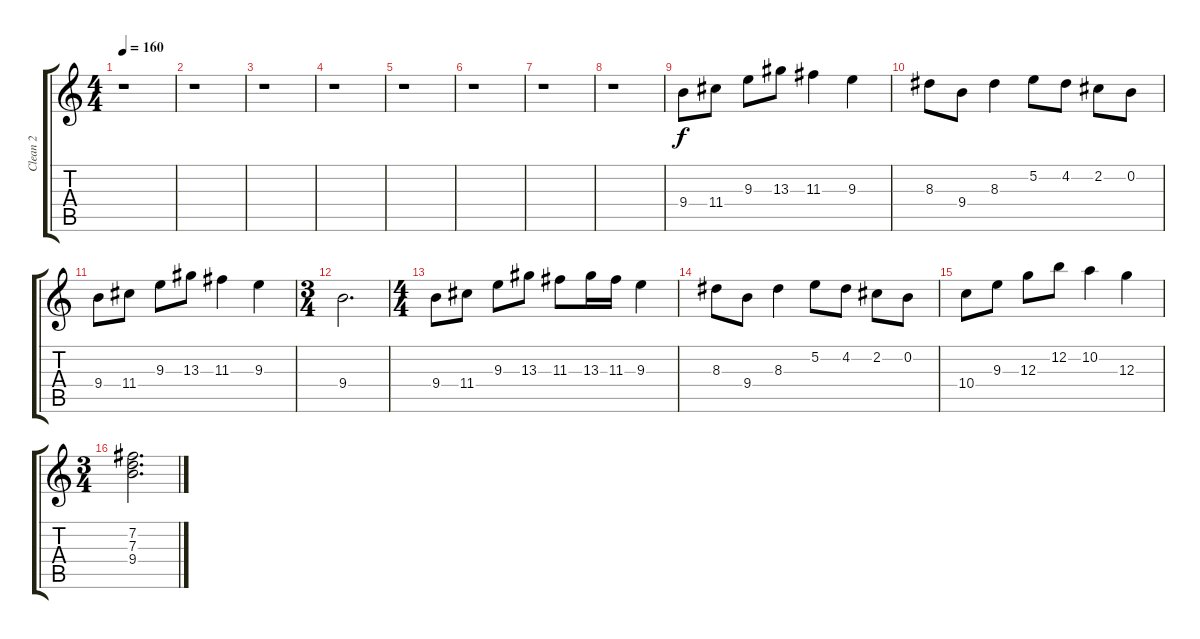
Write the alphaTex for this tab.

\track ("Clean 2" "Clean 2") {instrument electricguitarclean}
\staff {score tabs}
\tuning (E4 B3 G3 D3 A2 E2) {hide}
\ts (4 4)
\tempo 160
\clef g2
\ks c
r.1{dy f} |
r.1 |
r.1 |
r.1 |
r.1 |
r.1 |
r.1 |
r.1 |
9.4.8 11.4.8 9.3.8 13.3.8 11.3.4 9.3.4 |
8.3.8 9.4.8 8.3.4 5.2.8 4.2.8 2.2.8 0.2.8 |
9.4.8 11.4.8 9.3.8 13.3.8 11.3.4 9.3.4 |
\ts (3 4)
9.4.2{d} |
\ts (4 4)
9.4.8 11.4.8 9.3.8 13.3.8 11.3.8 13.3.16 11.3.16 9.3.4 |
8.3.8 9.4.8 8.3.4 5.2.8 4.2.8 2.2.8 0.2.8 |
10.4.8 9.3.8 12.3.8 12.2.8 10.2.4 12.3.4 |
\ts (3 4)
(7.2 7.3 9.4).2{d}
